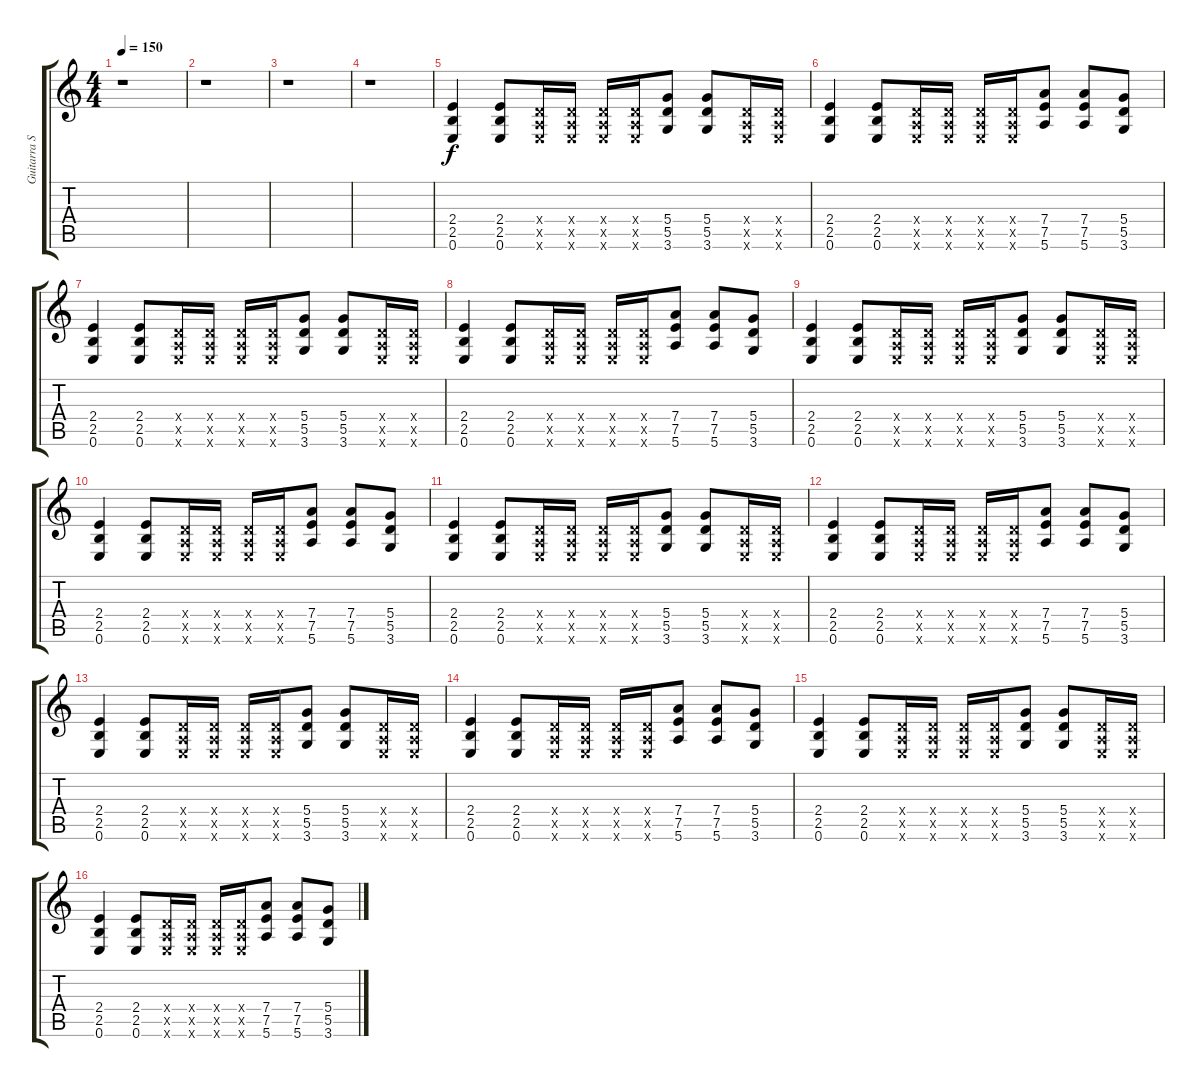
\track ("Guitarra Solo" "Guitarra S") {instrument distortionguitar}
\staff {score tabs}
\tuning (E4 B3 G3 D3 A2 E2) {hide}
\ts (4 4)
\tempo 150
\clef g2
\ks c
r.1{dy f instrument distortionguitar} |
r.1 |
r.1 |
r.1 |
(2.4 2.5 0.6).4 (2.4 2.5 0.6).8 (0.4{x} 0.5{x} 0.6{x}).16 (0.4{x} 0.5{x} 0.6{x}).16 (0.4{x} 0.5{x} 0.6{x}).16 (0.4{x} 0.5{x} 0.6{x}).16 (5.4 5.5 3.6).8 (5.4 5.5 3.6).8 (0.4{x} 0.5{x} 0.6{x}).16 (0.4{x} 0.5{x} 0.6{x}).16 |
(2.4 2.5 0.6).4 (2.4 2.5 0.6).8 (0.4{x} 0.5{x} 0.6{x}).16 (0.4{x} 0.5{x} 0.6{x}).16 (0.4{x} 0.5{x} 0.6{x}).16 (0.4{x} 0.5{x} 0.6{x}).16 (7.4 7.5 5.6).8 (7.4 7.5 5.6).8 (5.4 5.5 3.6).8 |
(2.4 2.5 0.6).4 (2.4 2.5 0.6).8 (0.4{x} 0.5{x} 0.6{x}).16 (0.4{x} 0.5{x} 0.6{x}).16 (0.4{x} 0.5{x} 0.6{x}).16 (0.4{x} 0.5{x} 0.6{x}).16 (5.4 5.5 3.6).8 (5.4 5.5 3.6).8 (0.4{x} 0.5{x} 0.6{x}).16 (0.4{x} 0.5{x} 0.6{x}).16 |
(2.4 2.5 0.6).4 (2.4 2.5 0.6).8 (0.4{x} 0.5{x} 0.6{x}).16 (0.4{x} 0.5{x} 0.6{x}).16 (0.4{x} 0.5{x} 0.6{x}).16 (0.4{x} 0.5{x} 0.6{x}).16 (7.4 7.5 5.6).8 (7.4 7.5 5.6).8 (5.4 5.5 3.6).8 |
(2.4 2.5 0.6).4 (2.4 2.5 0.6).8 (0.4{x} 0.5{x} 0.6{x}).16 (0.4{x} 0.5{x} 0.6{x}).16 (0.4{x} 0.5{x} 0.6{x}).16 (0.4{x} 0.5{x} 0.6{x}).16 (5.4 5.5 3.6).8 (5.4 5.5 3.6).8 (0.4{x} 0.5{x} 0.6{x}).16 (0.4{x} 0.5{x} 0.6{x}).16 |
(2.4 2.5 0.6).4 (2.4 2.5 0.6).8 (0.4{x} 0.5{x} 0.6{x}).16 (0.4{x} 0.5{x} 0.6{x}).16 (0.4{x} 0.5{x} 0.6{x}).16 (0.4{x} 0.5{x} 0.6{x}).16 (7.4 7.5 5.6).8 (7.4 7.5 5.6).8 (5.4 5.5 3.6).8 |
(2.4 2.5 0.6).4 (2.4 2.5 0.6).8 (0.4{x} 0.5{x} 0.6{x}).16 (0.4{x} 0.5{x} 0.6{x}).16 (0.4{x} 0.5{x} 0.6{x}).16 (0.4{x} 0.5{x} 0.6{x}).16 (5.4 5.5 3.6).8 (5.4 5.5 3.6).8 (0.4{x} 0.5{x} 0.6{x}).16 (0.4{x} 0.5{x} 0.6{x}).16 |
(2.4 2.5 0.6).4 (2.4 2.5 0.6).8 (0.4{x} 0.5{x} 0.6{x}).16 (0.4{x} 0.5{x} 0.6{x}).16 (0.4{x} 0.5{x} 0.6{x}).16 (0.4{x} 0.5{x} 0.6{x}).16 (7.4 7.5 5.6).8 (7.4 7.5 5.6).8 (5.4 5.5 3.6).8 |
(2.4 2.5 0.6).4 (2.4 2.5 0.6).8 (0.4{x} 0.5{x} 0.6{x}).16 (0.4{x} 0.5{x} 0.6{x}).16 (0.4{x} 0.5{x} 0.6{x}).16 (0.4{x} 0.5{x} 0.6{x}).16 (5.4 5.5 3.6).8 (5.4 5.5 3.6).8 (0.4{x} 0.5{x} 0.6{x}).16 (0.4{x} 0.5{x} 0.6{x}).16 |
(2.4 2.5 0.6).4 (2.4 2.5 0.6).8 (0.4{x} 0.5{x} 0.6{x}).16 (0.4{x} 0.5{x} 0.6{x}).16 (0.4{x} 0.5{x} 0.6{x}).16 (0.4{x} 0.5{x} 0.6{x}).16 (7.4 7.5 5.6).8 (7.4 7.5 5.6).8 (5.4 5.5 3.6).8 |
(2.4 2.5 0.6).4 (2.4 2.5 0.6).8 (0.4{x} 0.5{x} 0.6{x}).16 (0.4{x} 0.5{x} 0.6{x}).16 (0.4{x} 0.5{x} 0.6{x}).16 (0.4{x} 0.5{x} 0.6{x}).16 (5.4 5.5 3.6).8 (5.4 5.5 3.6).8 (0.4{x} 0.5{x} 0.6{x}).16 (0.4{x} 0.5{x} 0.6{x}).16 |
(2.4 2.5 0.6).4 (2.4 2.5 0.6).8 (0.4{x} 0.5{x} 0.6{x}).16 (0.4{x} 0.5{x} 0.6{x}).16 (0.4{x} 0.5{x} 0.6{x}).16 (0.4{x} 0.5{x} 0.6{x}).16 (7.4 7.5 5.6).8 (7.4 7.5 5.6).8 (5.4 5.5 3.6).8
